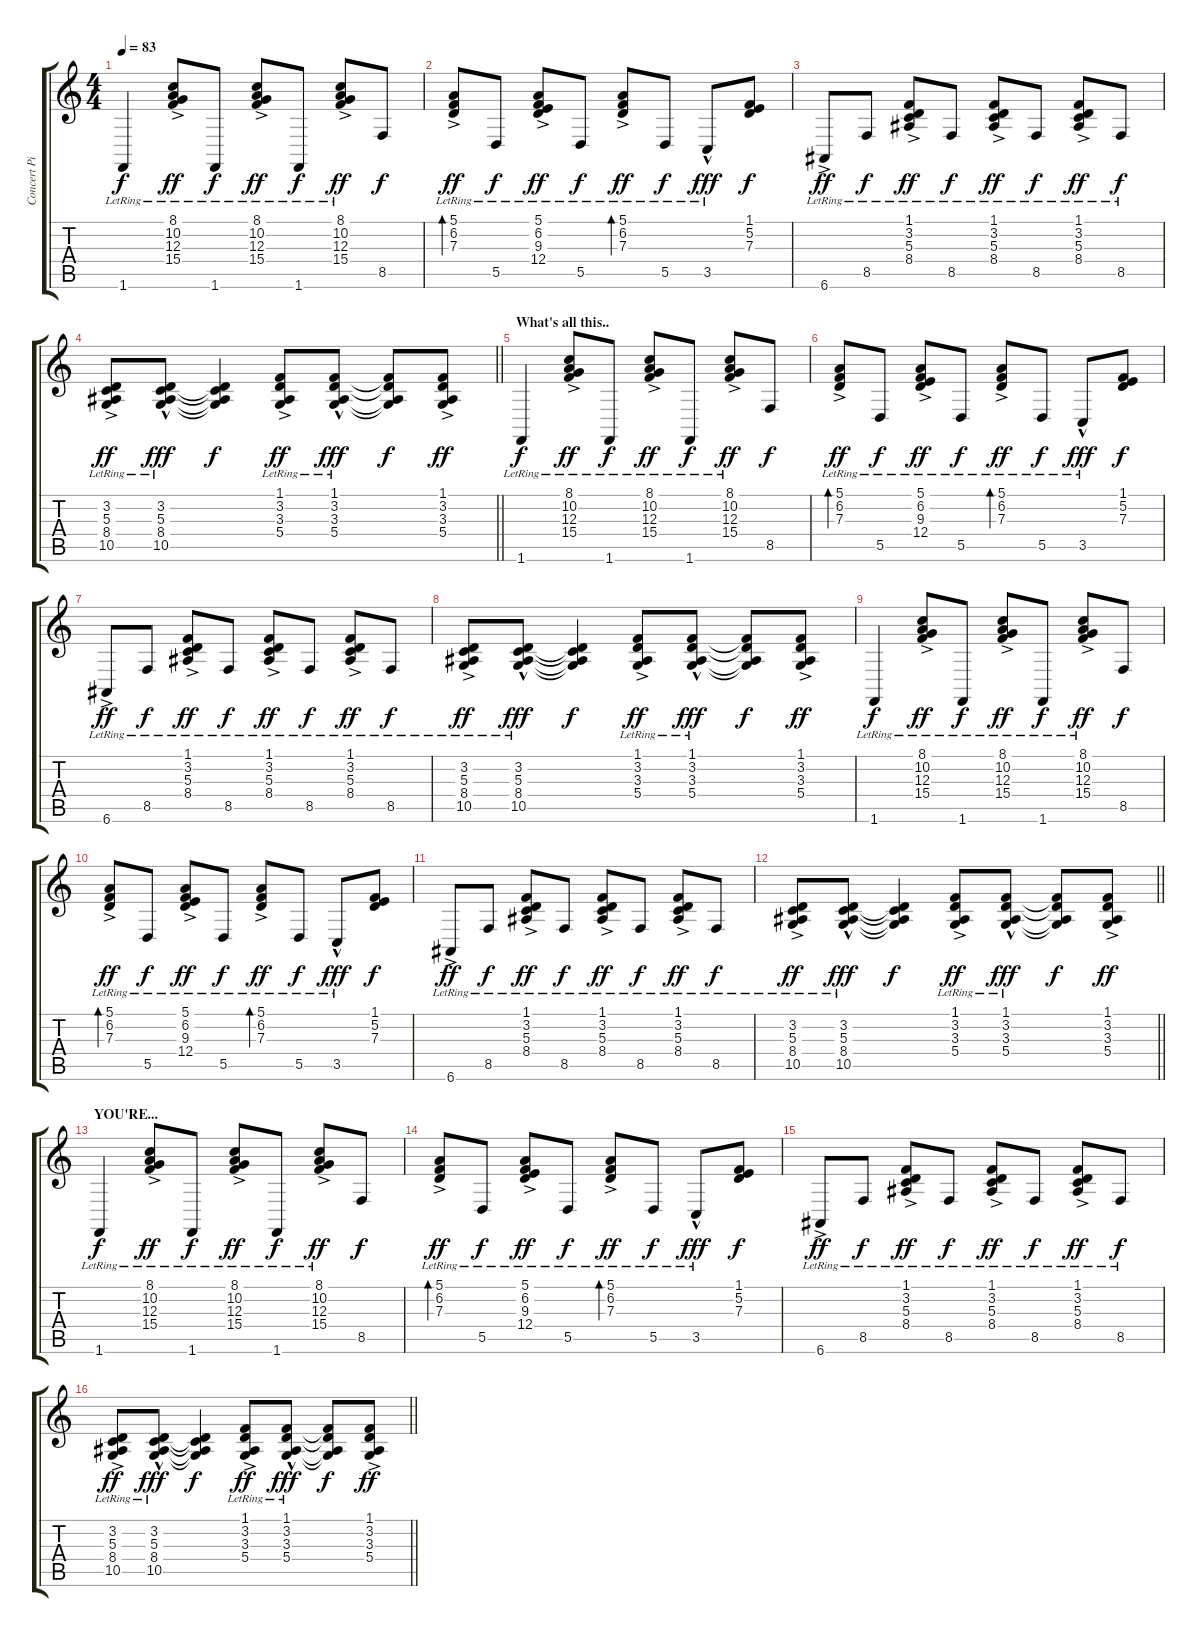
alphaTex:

\track ("Concert Piano R (Mick)" "Concert Pi") {instrument brightacousticpiano}
\staff {score tabs}
\tuning (E4 B3 G3 D3 A2 E2) {hide}
\ts (4 4)
\tempo 83
\clef g2
\ks c
1.6{lr}.4{dy f} (8.1{ac lr} 10.2{ac lr} 12.3{ac lr} 15.4{ac lr}).8{dy ff} 1.6{lr}.8{dy f} (8.1{ac lr} 10.2{ac lr} 12.3{ac lr} 15.4{ac lr}).8{dy ff} 1.6{lr}.8{dy f} (8.1{ac lr} 10.2{ac lr} 12.3{ac lr} 15.4{ac lr}).8{dy ff} 8.5.8{dy f} |
(5.1{ac lr} 6.2{ac lr} 7.3{ac lr}).8{bd 120 dy ff} 5.5{lr}.8{dy f} (5.1{ac lr} 6.2{ac lr} 9.3{ac lr} 12.4{ac lr}).8{dy ff} 5.5{lr}.8{dy f} (5.1{ac lr} 6.2{ac lr} 7.3{ac lr}).8{bd 30 dy ff} 5.5{lr}.8{dy f} 3.5{hac lr}.8{dy fff} (1.1 5.2 7.3).8{dy f} |
6.6{ac lr}.8{dy ff} 8.5{lr}.8{dy f} (1.1{ac lr} 3.2{ac lr} 5.3{ac lr} 8.4{ac lr}).8{dy ff} 8.5{lr}.8{dy f} (1.1{ac lr} 3.2{ac lr} 5.3{ac lr} 8.4{ac lr}).8{dy ff} 8.5{lr}.8{dy f} (1.1{ac lr} 3.2{ac lr} 5.3{ac lr} 8.4{ac lr}).8{dy ff} 8.5{lr}.8{dy f} |
\barLineRight lightlight
(3.2{ac lr} 5.3{ac lr} 8.4{ac lr} 10.5{ac lr}).8{dy ff} (3.2{hac lr} 5.3{hac lr} 8.4{hac lr} 10.5{hac lr}).8{dy fff} (3.2{t} 5.3{t} 8.4{t} 10.5{t}).4{dy f} (1.1{ac lr} 3.2{ac lr} 3.3{ac lr} 5.4{ac lr}).8{dy ff} (1.1{hac lr} 3.2{hac lr} 3.3{hac lr} 5.4{hac lr}).8{dy fff} (1.1{t} 3.2{t} 3.3{t} 5.4{t}).8{dy f} (1.1{ac} 3.2{ac} 3.3{ac} 5.4{ac}).8{dy ff} |
\section ("" "What's all this..")
1.6{lr}.4{dy f} (8.1{ac lr} 10.2{ac lr} 12.3{ac lr} 15.4{ac lr}).8{dy ff} 1.6{lr}.8{dy f} (8.1{ac lr} 10.2{ac lr} 12.3{ac lr} 15.4{ac lr}).8{dy ff} 1.6{lr}.8{dy f} (8.1{ac lr} 10.2{ac lr} 12.3{ac lr} 15.4{ac lr}).8{dy ff} 8.5.8{dy f} |
(5.1{ac lr} 6.2{ac lr} 7.3{ac lr}).8{bd 120 dy ff} 5.5{lr}.8{dy f} (5.1{ac lr} 6.2{ac lr} 9.3{ac lr} 12.4{ac lr}).8{dy ff} 5.5{lr}.8{dy f} (5.1{ac lr} 6.2{ac lr} 7.3{ac lr}).8{bd 30 dy ff} 5.5{lr}.8{dy f} 3.5{hac lr}.8{dy fff} (1.1 5.2 7.3).8{dy f} |
6.6{ac lr}.8{dy ff} 8.5{lr}.8{dy f} (1.1{ac lr} 3.2{ac lr} 5.3{ac lr} 8.4{ac lr}).8{dy ff} 8.5{lr}.8{dy f} (1.1{ac lr} 3.2{ac lr} 5.3{ac lr} 8.4{ac lr}).8{dy ff} 8.5{lr}.8{dy f} (1.1{ac lr} 3.2{ac lr} 5.3{ac lr} 8.4{ac lr}).8{dy ff} 8.5{lr}.8{dy f} |
(3.2{ac lr} 5.3{ac lr} 8.4{ac lr} 10.5{ac lr}).8{dy ff} (3.2{hac lr} 5.3{hac lr} 8.4{hac lr} 10.5{hac lr}).8{dy fff} (3.2{t} 5.3{t} 8.4{t} 10.5{t}).4{dy f} (1.1{ac lr} 3.2{ac lr} 3.3{ac lr} 5.4{ac lr}).8{dy ff} (1.1{hac lr} 3.2{hac lr} 3.3{hac lr} 5.4{hac lr}).8{dy fff} (1.1{t} 3.2{t} 3.3{t} 5.4{t}).8{dy f} (1.1{ac} 3.2{ac} 3.3{ac} 5.4{ac}).8{dy ff} |
1.6{lr}.4{dy f} (8.1{ac lr} 10.2{ac lr} 12.3{ac lr} 15.4{ac lr}).8{dy ff} 1.6{lr}.8{dy f} (8.1{ac lr} 10.2{ac lr} 12.3{ac lr} 15.4{ac lr}).8{dy ff} 1.6{lr}.8{dy f} (8.1{ac lr} 10.2{ac lr} 12.3{ac lr} 15.4{ac lr}).8{dy ff} 8.5.8{dy f} |
(5.1{ac lr} 6.2{ac lr} 7.3{ac lr}).8{bd 120 dy ff} 5.5{lr}.8{dy f} (5.1{ac lr} 6.2{ac lr} 9.3{ac lr} 12.4{ac lr}).8{dy ff} 5.5{lr}.8{dy f} (5.1{ac lr} 6.2{ac lr} 7.3{ac lr}).8{bd 30 dy ff} 5.5{lr}.8{dy f} 3.5{hac lr}.8{dy fff} (1.1 5.2 7.3).8{dy f} |
6.6{ac lr}.8{dy ff} 8.5{lr}.8{dy f} (1.1{ac lr} 3.2{ac lr} 5.3{ac lr} 8.4{ac lr}).8{dy ff} 8.5{lr}.8{dy f} (1.1{ac lr} 3.2{ac lr} 5.3{ac lr} 8.4{ac lr}).8{dy ff} 8.5{lr}.8{dy f} (1.1{ac lr} 3.2{ac lr} 5.3{ac lr} 8.4{ac lr}).8{dy ff} 8.5{lr}.8{dy f} |
\barLineRight lightlight
(3.2{ac lr} 5.3{ac lr} 8.4{ac lr} 10.5{ac lr}).8{dy ff} (3.2{hac lr} 5.3{hac lr} 8.4{hac lr} 10.5{hac lr}).8{dy fff} (3.2{t} 5.3{t} 8.4{t} 10.5{t}).4{dy f} (1.1{ac lr} 3.2{ac lr} 3.3{ac lr} 5.4{ac lr}).8{dy ff} (1.1{hac lr} 3.2{hac lr} 3.3{hac lr} 5.4{hac lr}).8{dy fff} (1.1{t} 3.2{t} 3.3{t} 5.4{t}).8{dy f} (1.1{ac} 3.2{ac} 3.3{ac} 5.4{ac}).8{dy ff} |
\section ("" "YOU'RE...")
1.6{lr}.4{dy f} (8.1{ac lr} 10.2{ac lr} 12.3{ac lr} 15.4{ac lr}).8{dy ff} 1.6{lr}.8{dy f} (8.1{ac lr} 10.2{ac lr} 12.3{ac lr} 15.4{ac lr}).8{dy ff} 1.6{lr}.8{dy f} (8.1{ac lr} 10.2{ac lr} 12.3{ac lr} 15.4{ac lr}).8{dy ff} 8.5.8{dy f} |
(5.1{ac lr} 6.2{ac lr} 7.3{ac lr}).8{bd 120 dy ff} 5.5{lr}.8{dy f} (5.1{ac lr} 6.2{ac lr} 9.3{ac lr} 12.4{ac lr}).8{dy ff} 5.5{lr}.8{dy f} (5.1{ac lr} 6.2{ac lr} 7.3{ac lr}).8{bd 30 dy ff} 5.5{lr}.8{dy f} 3.5{hac lr}.8{dy fff} (1.1 5.2 7.3).8{dy f} |
6.6{ac lr}.8{dy ff} 8.5{lr}.8{dy f} (1.1{ac lr} 3.2{ac lr} 5.3{ac lr} 8.4{ac lr}).8{dy ff} 8.5{lr}.8{dy f} (1.1{ac lr} 3.2{ac lr} 5.3{ac lr} 8.4{ac lr}).8{dy ff} 8.5{lr}.8{dy f} (1.1{ac lr} 3.2{ac lr} 5.3{ac lr} 8.4{ac lr}).8{dy ff} 8.5{lr}.8{dy f} |
\barLineRight lightlight
(3.2{ac lr} 5.3{ac lr} 8.4{ac lr} 10.5{ac lr}).8{dy ff} (3.2{hac lr} 5.3{hac lr} 8.4{hac lr} 10.5{hac lr}).8{dy fff} (3.2{t} 5.3{t} 8.4{t} 10.5{t}).4{dy f} (1.1{ac lr} 3.2{ac lr} 3.3{ac lr} 5.4{ac lr}).8{dy ff} (1.1{hac lr} 3.2{hac lr} 3.3{hac lr} 5.4{hac lr}).8{dy fff} (1.1{t} 3.2{t} 3.3{t} 5.4{t}).8{dy f} (1.1{ac} 3.2{ac} 3.3{ac} 5.4{ac}).8{dy ff}
